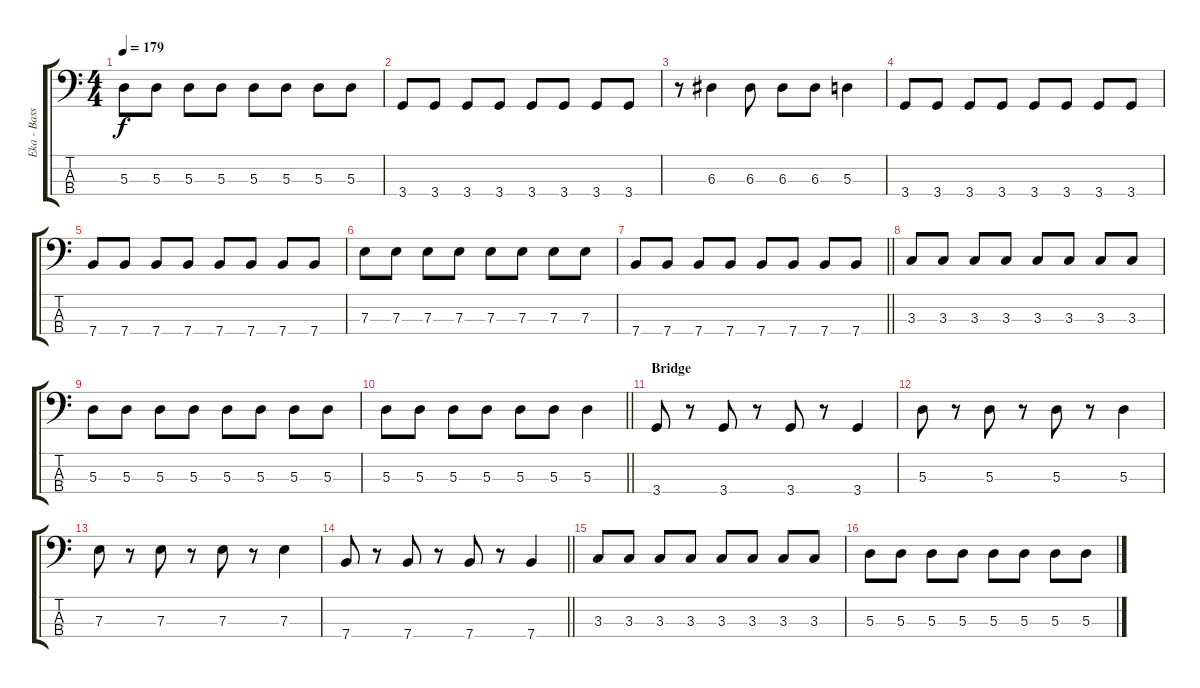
\track ("Eka - Bass" "Eka - Bass") {instrument electricbasspick}
\staff {score tabs}
\tuning (G2 D2 A1 E1) {hide}
\ts (4 4)
\tempo 179
\clef f4
\ks c
5.3.8{dy f} 5.3.8 5.3.8 5.3.8 5.3.8 5.3.8 5.3.8 5.3.8 |
3.4.8 3.4.8 3.4.8 3.4.8 3.4.8 3.4.8 3.4.8 3.4.8 |
r.8 6.3.4 6.3.8 6.3.8 6.3.8 5.3.4 |
3.4.8 3.4.8 3.4.8 3.4.8 3.4.8 3.4.8 3.4.8 3.4.8 |
7.4.8 7.4.8 7.4.8 7.4.8 7.4.8 7.4.8 7.4.8 7.4.8 |
7.3.8 7.3.8 7.3.8 7.3.8 7.3.8 7.3.8 7.3.8 7.3.8 |
\barLineRight lightlight
7.4.8 7.4.8 7.4.8 7.4.8 7.4.8 7.4.8 7.4.8 7.4.8 |
3.3.8 3.3.8 3.3.8 3.3.8 3.3.8 3.3.8 3.3.8 3.3.8 |
5.3.8 5.3.8 5.3.8 5.3.8 5.3.8 5.3.8 5.3.8 5.3.8 |
\barLineRight lightlight
5.3.8 5.3.8 5.3.8 5.3.8 5.3.8 5.3.8 5.3.4 |
\section ("" "Bridge")
3.4.8 r.8 3.4.8 r.8 3.4.8 r.8 3.4.4 |
5.3.8 r.8 5.3.8 r.8 5.3.8 r.8 5.3.4 |
7.3.8 r.8 7.3.8 r.8 7.3.8 r.8 7.3.4 |
\barLineRight lightlight
7.4.8 r.8 7.4.8 r.8 7.4.8 r.8 7.4.4 |
3.3.8 3.3.8 3.3.8 3.3.8 3.3.8 3.3.8 3.3.8 3.3.8 |
5.3.8 5.3.8 5.3.8 5.3.8 5.3.8 5.3.8 5.3.8 5.3.8
